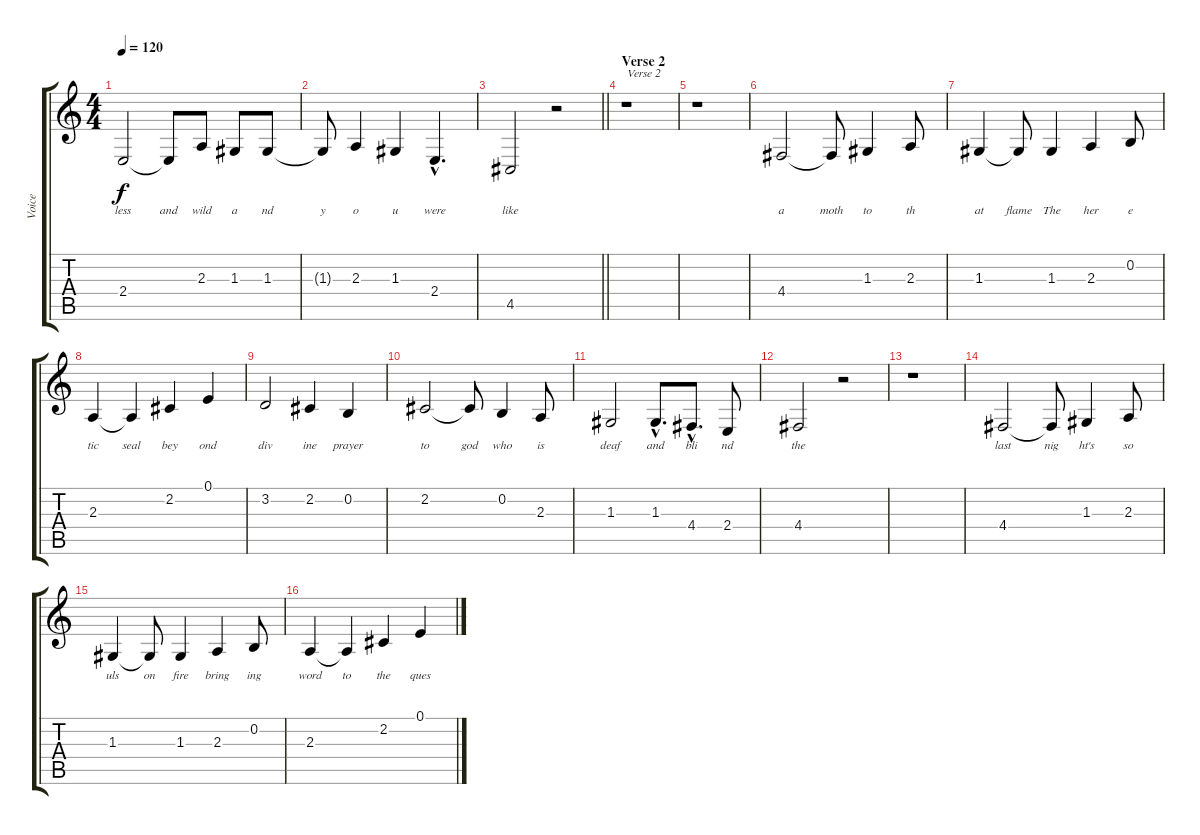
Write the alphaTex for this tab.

\track ("Voice" "Voice") {instrument lead2sawtooth}
\staff {score tabs}
\tuning (E4 B3 G3 D3 A2 E2) {hide}
\ts (4 4)
\tempo 120
\clef g2
\ks c
2.4.2{lyrics (0 "less") lyrics (1 "") lyrics (2 "") lyrics (3 "") lyrics (4 "") dy f} 2.4{t}.8{lyrics (0 "and") lyrics (1 "") lyrics (2 "") lyrics (3 "") lyrics (4 "")} 2.3.8{lyrics (0 "wild") lyrics (1 "") lyrics (2 "") lyrics (3 "") lyrics (4 "")} 1.3.8{lyrics (0 "a") lyrics (1 "") lyrics (2 "") lyrics (3 "") lyrics (4 "")} 1.3.8{lyrics (0 "nd") lyrics (1 "") lyrics (2 "") lyrics (3 "") lyrics (4 "")} |
1.3{t}.8{lyrics (0 "y") lyrics (1 "") lyrics (2 "") lyrics (3 "") lyrics (4 "")} 2.3.4{lyrics (0 "o") lyrics (1 "") lyrics (2 "") lyrics (3 "") lyrics (4 "")} 1.3.4{lyrics (0 "u") lyrics (1 "") lyrics (2 "") lyrics (3 "") lyrics (4 "")} 2.4{hac}.4{d lyrics (0 "were") lyrics (1 "") lyrics (2 "") lyrics (3 "") lyrics (4 "")} |
\barLineRight lightlight
4.5.2{lyrics (0 "like") lyrics (1 "") lyrics (2 "") lyrics (3 "") lyrics (4 "")} r.2 |
\section ("" "Verse 2")
r.1{txt "Verse 2"} |
r.1 |
4.4.2{lyrics (0 "a") lyrics (1 "") lyrics (2 "") lyrics (3 "") lyrics (4 "")} 4.4{t}.8{lyrics (0 "moth") lyrics (1 "") lyrics (2 "") lyrics (3 "") lyrics (4 "")} 1.3.4{lyrics (0 "to") lyrics (1 "") lyrics (2 "") lyrics (3 "") lyrics (4 "")} 2.3.8{lyrics (0 "th") lyrics (1 "") lyrics (2 "") lyrics (3 "") lyrics (4 "")} |
1.3.4{lyrics (0 "at") lyrics (1 "") lyrics (2 "") lyrics (3 "") lyrics (4 "")} 1.3{t}.8{lyrics (0 "flame") lyrics (1 "") lyrics (2 "") lyrics (3 "") lyrics (4 "")} 1.3.4{lyrics (0 "The") lyrics (1 "") lyrics (2 "") lyrics (3 "") lyrics (4 "")} 2.3.4{lyrics (0 "her") lyrics (1 "") lyrics (2 "") lyrics (3 "") lyrics (4 "")} 0.2.8{lyrics (0 "e") lyrics (1 "") lyrics (2 "") lyrics (3 "") lyrics (4 "")} |
2.3.4{lyrics (0 "tic") lyrics (1 "") lyrics (2 "") lyrics (3 "") lyrics (4 "")} 2.3{t}.4{lyrics (0 "seal") lyrics (1 "") lyrics (2 "") lyrics (3 "") lyrics (4 "")} 2.2.4{lyrics (0 "bey") lyrics (1 "") lyrics (2 "") lyrics (3 "") lyrics (4 "")} 0.1.4{lyrics (0 "ond") lyrics (1 "") lyrics (2 "") lyrics (3 "") lyrics (4 "")} |
3.2.2{lyrics (0 "div") lyrics (1 "") lyrics (2 "") lyrics (3 "") lyrics (4 "")} 2.2.4{lyrics (0 "ine") lyrics (1 "") lyrics (2 "") lyrics (3 "") lyrics (4 "")} 0.2.4{lyrics (0 "prayer") lyrics (1 "") lyrics (2 "") lyrics (3 "") lyrics (4 "")} |
2.2.2{lyrics (0 "to") lyrics (1 "") lyrics (2 "") lyrics (3 "") lyrics (4 "")} 2.2{t}.8{lyrics (0 "god") lyrics (1 "") lyrics (2 "") lyrics (3 "") lyrics (4 "")} 0.2.4{lyrics (0 "who") lyrics (1 "") lyrics (2 "") lyrics (3 "") lyrics (4 "")} 2.3.8{lyrics (0 "is") lyrics (1 "") lyrics (2 "") lyrics (3 "") lyrics (4 "")} |
1.3.2{lyrics (0 "deaf") lyrics (1 "") lyrics (2 "") lyrics (3 "") lyrics (4 "")} 1.3{hac}.8{d lyrics (0 "and") lyrics (1 "") lyrics (2 "") lyrics (3 "") lyrics (4 "")} 4.4{hac}.8{d lyrics (0 "bli") lyrics (1 "") lyrics (2 "") lyrics (3 "") lyrics (4 "")} 2.4.8{lyrics (0 "nd") lyrics (1 "") lyrics (2 "") lyrics (3 "") lyrics (4 "")} |
4.4.2{lyrics (0 "the") lyrics (1 "") lyrics (2 "") lyrics (3 "") lyrics (4 "")} r.2 |
r.1 |
4.4.2{lyrics (0 "last") lyrics (1 "") lyrics (2 "") lyrics (3 "") lyrics (4 "")} 4.4{t}.8{lyrics (0 "nig") lyrics (1 "") lyrics (2 "") lyrics (3 "") lyrics (4 "")} 1.3.4{lyrics (0 "ht's") lyrics (1 "") lyrics (2 "") lyrics (3 "") lyrics (4 "")} 2.3.8{lyrics (0 "so") lyrics (1 "") lyrics (2 "") lyrics (3 "") lyrics (4 "")} |
1.3.4{lyrics (0 "uls") lyrics (1 "") lyrics (2 "") lyrics (3 "") lyrics (4 "")} 1.3{t}.8{lyrics (0 "on") lyrics (1 "") lyrics (2 "") lyrics (3 "") lyrics (4 "")} 1.3.4{lyrics (0 "fire") lyrics (1 "") lyrics (2 "") lyrics (3 "") lyrics (4 "")} 2.3.4{lyrics (0 "bring") lyrics (1 "") lyrics (2 "") lyrics (3 "") lyrics (4 "")} 0.2.8{lyrics (0 "ing") lyrics (1 "") lyrics (2 "") lyrics (3 "") lyrics (4 "")} |
2.3.4{lyrics (0 "word") lyrics (1 "") lyrics (2 "") lyrics (3 "") lyrics (4 "")} 2.3{t}.4{lyrics (0 "to") lyrics (1 "") lyrics (2 "") lyrics (3 "") lyrics (4 "")} 2.2.4{lyrics (0 "the") lyrics (1 "") lyrics (2 "") lyrics (3 "") lyrics (4 "")} 0.1.4{lyrics (0 "ques") lyrics (1 "") lyrics (2 "") lyrics (3 "") lyrics (4 "")}
